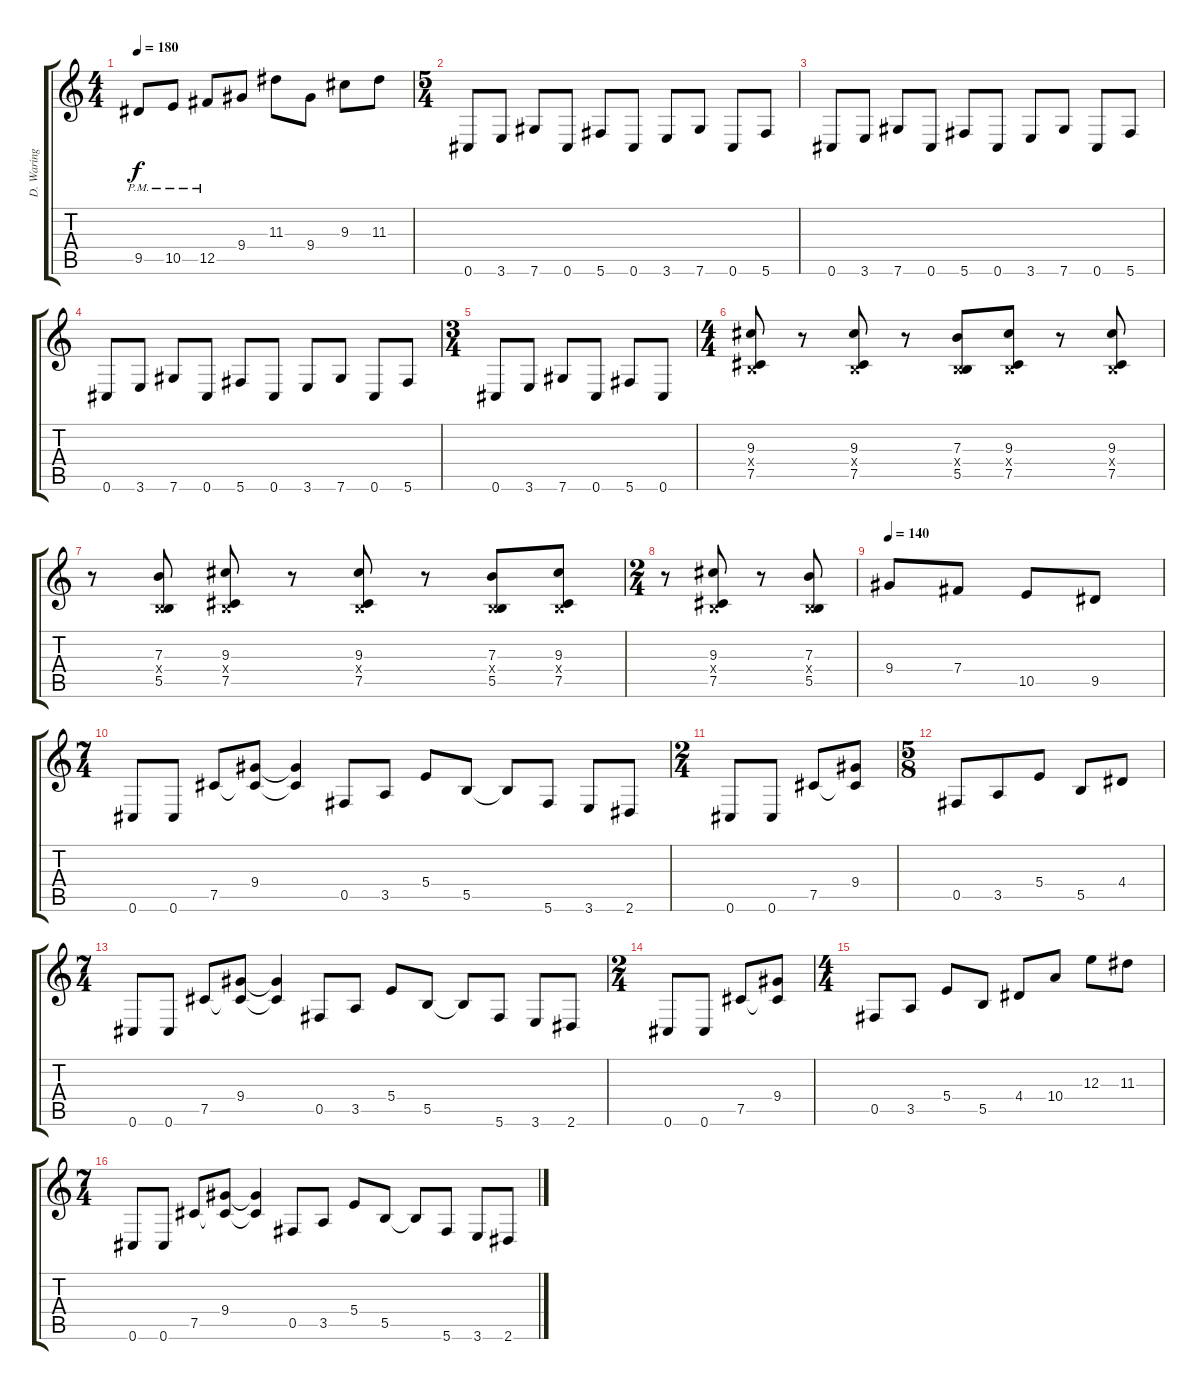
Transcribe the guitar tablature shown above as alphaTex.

\track ("D. Waring Gtr." "D. Waring ") {instrument distortionguitar}
\staff {score tabs}
\tuning (Db4 Ab3 E3 B2 Gb2 Db2) {hide}
\ts (4 4)
\tempo 180
\clef g2
\ks c
9.5{pm}.8{dy f} 10.5{pm}.8 12.5{pm}.8 9.4.8 11.3.8 9.4.8 9.3.8 11.3.8 |
\ts (5 4)
0.6.8 3.6.8 7.6.8 0.6.8 5.6.8 0.6.8 3.6.8 7.6.8 0.6.8 5.6.8 |
0.6.8 3.6.8 7.6.8 0.6.8 5.6.8 0.6.8 3.6.8 7.6.8 0.6.8 5.6.8 |
0.6.8 3.6.8 7.6.8 0.6.8 5.6.8 0.6.8 3.6.8 7.6.8 0.6.8 5.6.8 |
\ts (3 4)
0.6.8 3.6.8 7.6.8 0.6.8 5.6.8 0.6.8 |
\ts (4 4)
(9.3 0.4{x} 7.5).8 r.8 (9.3 0.4{x} 7.5).8 r.8 (7.3 0.4{x} 5.5).8 (9.3 0.4{x} 7.5).8 r.8 (9.3 0.4{x} 7.5).8 |
r.8 (7.3 0.4{x} 5.5).8 (9.3 0.4{x} 7.5).8 r.8 (9.3 0.4{x} 7.5).8 r.8 (7.3 0.4{x} 5.5).8 (9.3 0.4{x} 7.5).8 |
\ts (2 4)
r.8 (9.3 0.4{x} 7.5).8 r.8 (7.3 0.4{x} 5.5).8 |
\tempo 140
9.4.8 7.4.8 10.5.8 9.5.8 |
\ts (7 4)
0.6.8 0.6.8 7.5.8 (9.4 7.5{t}).8 (9.4{t} 7.5{t}).4 0.5.8 3.5.8 5.4.8 5.5.8 5.5{t}.8 5.6.8 3.6.8 2.6.8 |
\ts (2 4)
0.6.8 0.6.8 7.5.8 (9.4 7.5{t}).8 |
\ts (5 8)
0.5.8 3.5.8 5.4.8 5.5.8 4.4.8 |
\ts (7 4)
0.6.8 0.6.8 7.5.8 (9.4 7.5{t}).8 (9.4{t} 7.5{t}).4 0.5.8 3.5.8 5.4.8 5.5.8 5.5{t}.8 5.6.8 3.6.8 2.6.8 |
\ts (2 4)
0.6.8 0.6.8 7.5.8 (9.4 7.5{t}).8 |
\ts (4 4)
0.5.8 3.5.8 5.4.8 5.5.8 4.4.8 10.4.8 12.3.8 11.3.8 |
\ts (7 4)
0.6.8 0.6.8 7.5.8 (9.4 7.5{t}).8 (9.4{t} 7.5{t}).4 0.5.8 3.5.8 5.4.8 5.5.8 5.5{t}.8 5.6.8 3.6.8 2.6.8
